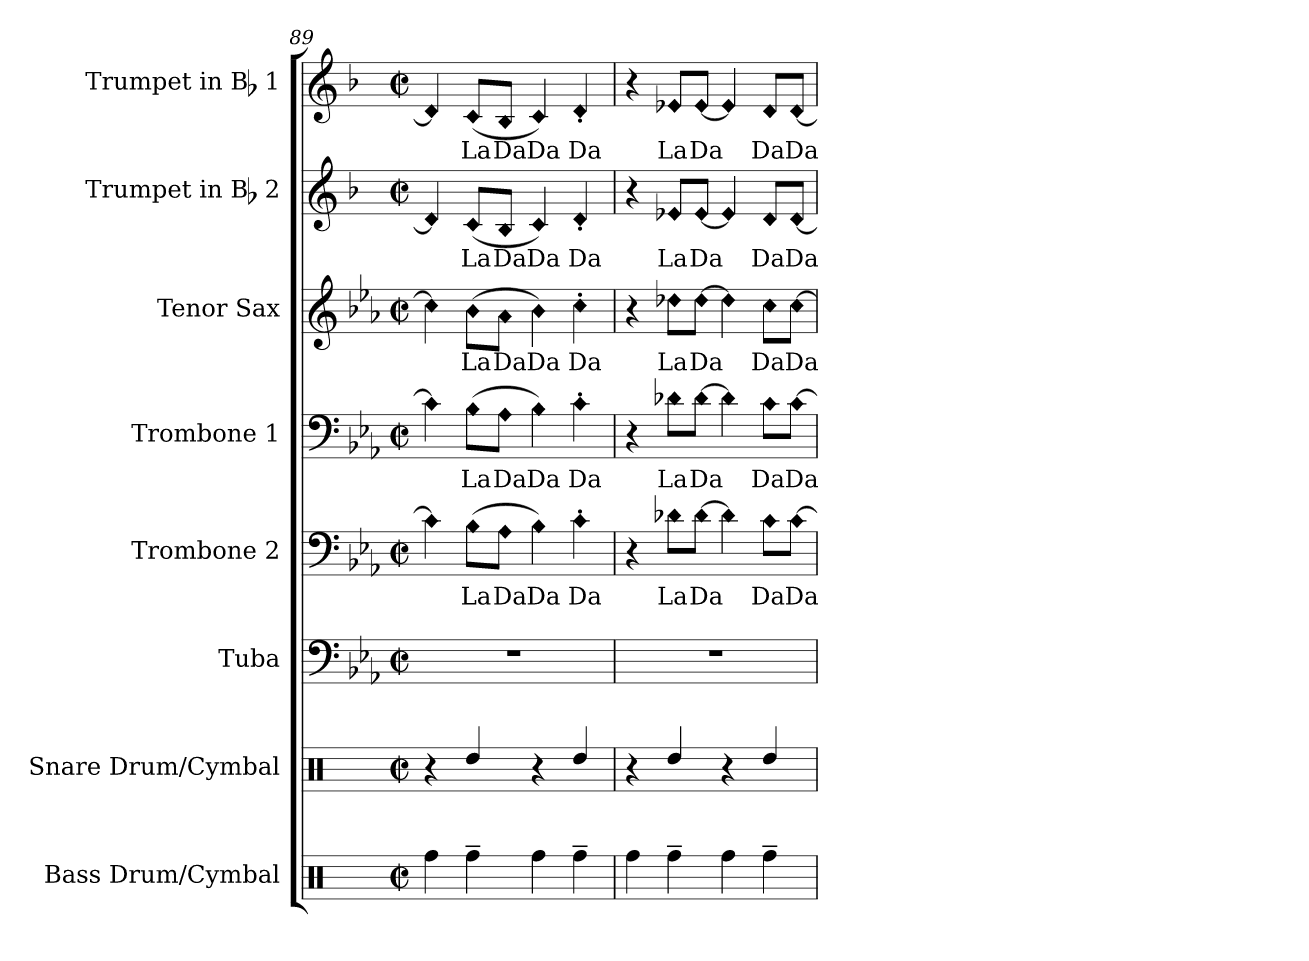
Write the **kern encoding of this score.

**kern	**kern	**kern	**kern	**text	**kern	**text	**kern	**text	**kern	**text	**kern	**text
*part8	*part7	*part6	*part5	*part5	*part4	*part4	*part3	*part3	*part2	*part2	*part1	*part1
*staff8	*staff7	*staff6	*staff5	*staff5	*staff4	*staff4	*staff3	*staff3	*staff2	*staff2	*staff1	*staff1
*I"Bass Drum/Cymbal	*I"Snare Drum/Cymbal	*I"Tuba	*I"Trombone 2	*	*I"Trombone 1	*	*I"Tenor Sax	*	*I"Trumpet in Bb 2	*	*I"Trumpet in Bb 1	*
*I'B.D./Cym	*I'S.D./Cym	*I'Tuba	*I'Tbn. 2	*	*I'Tbn. 1	*	*I'T. Sx.	*	*	*	*	*
*clefX	*clefX	*clefF4	*clefF4	*	*clefF4	*	*clefG2	*	*clefG2	*	*clefG2	*
*	*	*	*	*	*	*	*ITrd8c14	*	*ITrd1c2	*	*ITrd1c2	*
*k[]	*k[]	*k[b-e-a-]	*k[b-e-a-]	*	*k[b-e-a-]	*	*k[b-e-a-]	*	*k[b-e-a-]	*	*k[b-e-a-]	*
*C:	*C:	*E-:	*E-:	*	*E-:	*	*E-:	*	*E-:	*	*E-:	*
*M2/2	*M2/2	*M2/2	*M2/2	*	*M2/2	*	*M2/2	*	*M2/2	*	*M2/2	*
*met(c|)	*met(c|)	*met(c|)	*met(c|)	*	*met(c|)	*	*met(c|)	*	*met(c|)	*	*met(c|)	*
=89	=89	=89	=89	=89	=89	=89	=89	=89	=89	=89	=89	=89
!	!	!	!LO:N:head=diamond	!	!LO:N:head=diamond	!	!LO:N:head=diamond	!	!LO:N:head=diamond	!	!LO:N:head=diamond	!
4Rffi\	4r	1r	4ci\]	.	4ci\]	.	4ci\]	.	4ci/]	.	4ci/]	.
!	!	!	!LO:N:head=diamond	!	!	!	!	!	!	!	!	!
!	!	!	!	!LO:LY:b:color=#000000	!LO:N:head=diamond	!	!	!	!	!	!	!
!	!	!	!	!	!	!LO:LY:b:color=#000000	!LO:N:head=diamond	!	!	!	!	!
!	!	!	!	!	!	!	!	!LO:LY:b:color=#000000	!LO:N:head=diamond	!	!	!
!	!	!	!	!	!	!	!	!	!	!LO:LY:b:color=#000000	!LO:N:head=diamond	!
!	!	!	!	!	!	!	!	!	!	!	!	!LO:LY:b:color=#000000
4Rff~i\	4Rddi/	.	(8B-i\L	La	(8B-i\L	La	(8B-i\L	La	(8B-i/L	La	(8B-i/L	La
!	!	!	!LO:N:head=diamond	!	!	!	!	!	!	!	!	!
!	!	!	!	!LO:LY:b:color=#000000	!LO:N:head=diamond	!	!	!	!	!	!	!
!	!	!	!	!	!	!LO:LY:b:color=#000000	!LO:N:head=diamond	!	!	!	!	!
!	!	!	!	!	!	!	!	!LO:LY:b:color=#000000	!LO:N:head=diamond	!	!	!
!	!	!	!	!	!	!	!	!	!	!LO:LY:b:color=#000000	!LO:N:head=diamond	!
!	!	!	!	!	!	!	!	!	!	!	!	!LO:LY:b:color=#000000
.	.	.	8A-i\J	Da	8A-i\J	Da	8A-i\J	Da	8A-i/J	Da	8A-i/J	Da
!	!	!	!LO:N:head=diamond	!	!	!	!	!	!	!	!	!
!	!	!	!	!LO:LY:b:color=#000000	!LO:N:head=diamond	!	!	!	!	!	!	!
!	!	!	!	!	!	!LO:LY:b:color=#000000	!LO:N:head=diamond	!	!	!	!	!
!	!	!	!	!	!	!	!	!LO:LY:b:color=#000000	!LO:N:head=diamond	!	!	!
!	!	!	!	!	!	!	!	!	!	!LO:LY:b:color=#000000	!LO:N:head=diamond	!
!	!	!	!	!	!	!	!	!	!	!	!	!LO:LY:b:color=#000000
4Rffi\	4r	.	4B-i\)	Da	4B-i\)	Da	4B-i\)	Da	4B-i/)	Da	4B-i/)	Da
!	!	!	!LO:N:head=diamond	!	!	!	!	!	!	!	!	!
!	!	!	!	!LO:LY:b:color=#000000	!LO:N:head=diamond	!	!	!	!	!	!	!
!	!	!	!	!	!	!LO:LY:b:color=#000000	!LO:N:head=diamond	!	!	!	!	!
!	!	!	!	!	!	!	!	!LO:LY:b:color=#000000	!LO:N:head=diamond	!	!	!
!	!	!	!	!	!	!	!	!	!	!LO:LY:b:color=#000000	!LO:N:head=diamond	!
!	!	!	!	!	!	!	!	!	!	!	!	!LO:LY:b:color=#000000
4Rff~i\	4Rddi/	.	4c'i\	Da	4c'i\	Da	4c'i\	Da	4c'i/	Da	4c'i/	Da
=90	=90	=90	=90	=90	=90	=90	=90	=90	=90	=90	=90	=90
4Rffi\	4r	1r	4r	.	4r	.	4r	.	4r	.	4r	.
!	!	!	!LO:N:head=diamond	!	!	!	!	!	!	!	!	!
!	!	!	!	!LO:LY:b:color=#000000	!LO:N:head=diamond	!	!	!	!	!	!	!
!	!	!	!	!	!	!LO:LY:b:color=#000000	!LO:N:head=diamond	!	!	!	!	!
!	!	!	!	!	!	!	!	!LO:LY:b:color=#000000	!LO:N:head=diamond	!	!	!
!	!	!	!	!	!	!	!	!	!	!LO:LY:b:color=#000000	!LO:N:head=diamond	!
!	!	!	!	!	!	!	!	!	!	!	!	!LO:LY:b:color=#000000
4Rff~i\	4Rddi/	.	8d-Xi\L	La	8d-Xi\L	La	8d-Xi\L	La	8d-Xi/L	La	8d-Xi/L	La
!	!	!	!LO:N:head=diamond	!	!	!	!	!	!	!	!	!
!	!	!	!	!LO:LY:b:color=#000000	!LO:N:head=diamond	!	!	!	!	!	!	!
!	!	!	!	!	!	!LO:LY:b:color=#000000	!LO:N:head=diamond	!	!	!	!	!
!	!	!	!	!	!	!	!	!LO:LY:b:color=#000000	!LO:N:head=diamond	!	!	!
!	!	!	!	!	!	!	!	!	!	!LO:LY:b:color=#000000	!LO:N:head=diamond	!
!	!	!	!	!	!	!	!	!	!	!	!	!LO:LY:b:color=#000000
.	.	.	[>8d-i\J	Da	[>8d-i\J	Da	[>8d-i\J	Da	[<8d-i/J	Da	[<8d-i/J	Da
!	!	!	!LO:N:head=diamond	!	!LO:N:head=diamond	!	!LO:N:head=diamond	!	!LO:N:head=diamond	!	!LO:N:head=diamond	!
4Rffi\	4r	.	4d-i\]	.	4d-i\]	.	4d-i\]	.	4d-i/]	.	4d-i/]	.
!	!	!	!LO:N:head=diamond	!	!	!	!	!	!	!	!	!
!	!	!	!	!LO:LY:b:color=#000000	!LO:N:head=diamond	!	!	!	!	!	!	!
!	!	!	!	!	!	!LO:LY:b:color=#000000	!LO:N:head=diamond	!	!	!	!	!
!	!	!	!	!	!	!	!	!LO:LY:b:color=#000000	!LO:N:head=diamond	!	!	!
!	!	!	!	!	!	!	!	!	!	!LO:LY:b:color=#000000	!LO:N:head=diamond	!
!	!	!	!	!	!	!	!	!	!	!	!	!LO:LY:b:color=#000000
4Rff~i\	4Rddi/	.	8ci\L	Da	8ci\L	Da	8ci\L	Da	8ci/L	Da	8ci/L	Da
!	!	!	!LO:N:head=diamond	!	!	!	!	!	!	!	!	!
!	!	!	!	!LO:LY:b:color=#000000	!LO:N:head=diamond	!	!	!	!	!	!	!
!	!	!	!	!	!	!LO:LY:b:color=#000000	!LO:N:head=diamond	!	!	!	!	!
!	!	!	!	!	!	!	!	!LO:LY:b:color=#000000	!LO:N:head=diamond	!	!	!
!	!	!	!	!	!	!	!	!	!	!LO:LY:b:color=#000000	!LO:N:head=diamond	!
!	!	!	!	!	!	!	!	!	!	!	!	!LO:LY:b:color=#000000
.	.	.	[>8ci\J	Da	[>8ci\J	Da	[>8ci\J	Da	[<8ci/J	Da	[<8ci/J	Da
=	=	=	=	=	=	=	=	=	=	=	=	=
*-	*-	*-	*-	*-	*-	*-	*-	*-	*-	*-	*-	*-
